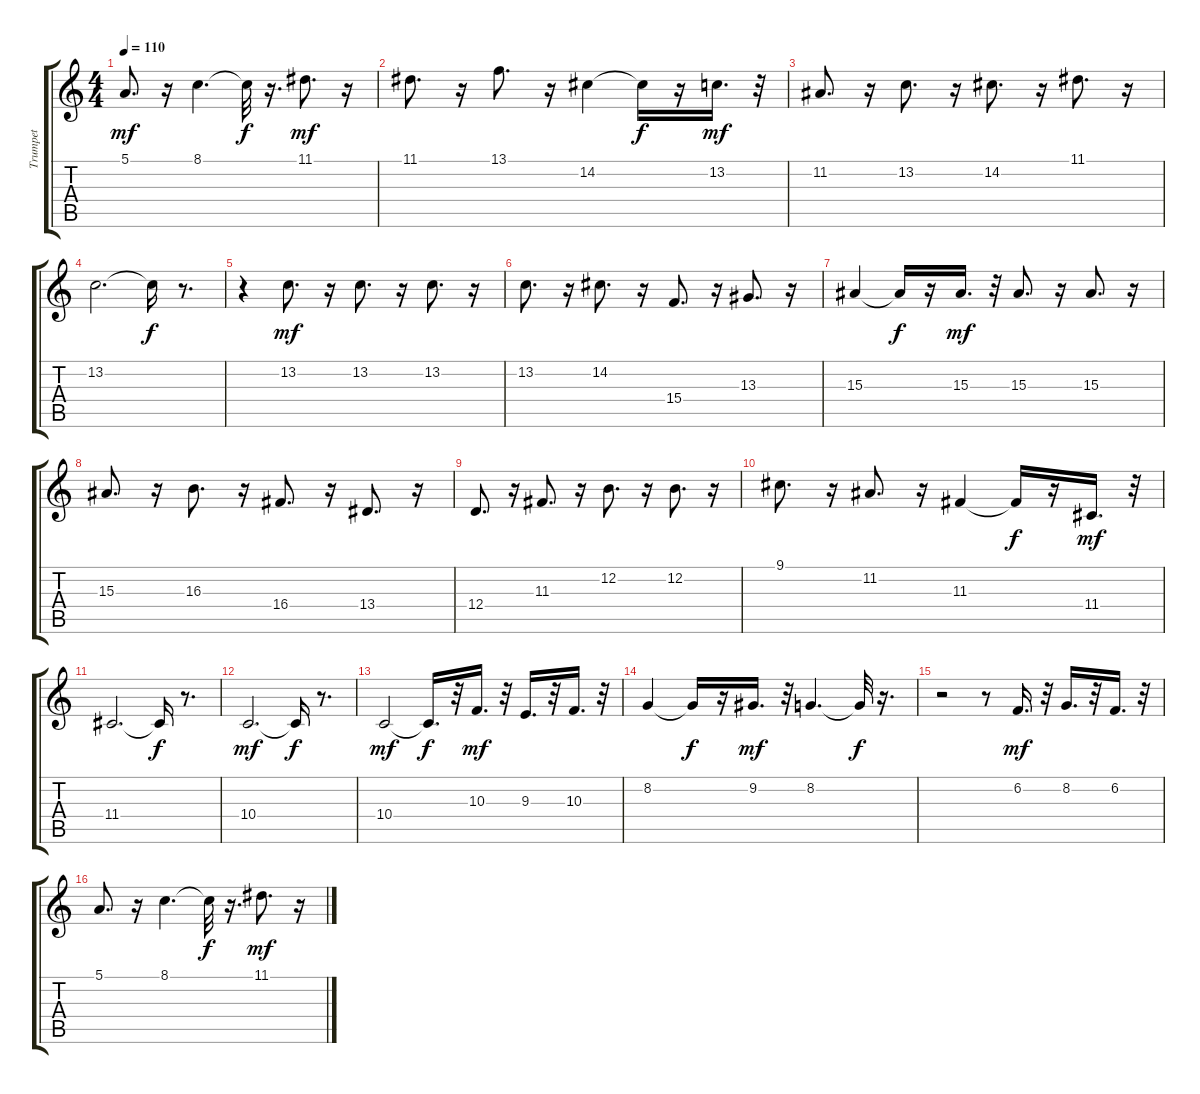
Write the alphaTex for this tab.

\track ("Trumpet" "Trumpet") {instrument trumpet}
\staff {score tabs}
\tuning (E4 B3 G3 D3 A2 E2) {hide}
\ts (4 4)
\tempo 110
\clef g2
\ks c
5.1.8{d dy mf} r.16 8.1.4{d} 8.1{t}.32{dy f} r.16{d} 11.1.8{d dy mf} r.16 |
11.1.8{d} r.16 13.1.8{d} r.16 14.2.4 14.2{t}.16{dy f} r.16 13.2.16{d dy mf} r.32 |
11.2.8{d} r.16 13.2.8{d} r.16 14.2.8{d} r.16 11.1.8{d} r.16 |
13.2.2{d} 13.2{t}.16{dy f} r.8{d} |
r.4 13.2.8{d dy mf} r.16 13.2.8{d} r.16 13.2.8{d} r.16 |
13.2.8{d} r.16 14.2.8{d} r.16 15.4.8{d} r.16 13.3.8{d} r.16 |
15.3.4 15.3{t}.16{dy f} r.16 15.3.16{d dy mf} r.32 15.3.8{d} r.16 15.3.8{d} r.16 |
15.3.8{d} r.16 16.3.8{d} r.16 16.4.8{d} r.16 13.4.8{d} r.16 |
12.4.8{d} r.16 11.3.8{d} r.16 12.2.8{d} r.16 12.2.8{d} r.16 |
9.1.8{d} r.16 11.2.8{d} r.16 11.3.4 11.3{t}.16{dy f} r.16 11.4.16{d dy mf} r.32 |
11.4.2{d} 11.4{t}.16{dy f} r.8{d} |
10.4.2{d dy mf} 10.4{t}.16{dy f} r.8{d} |
10.4.2{dy mf} 10.4{t}.16{d dy f} r.32 10.3.16{d dy mf} r.32 9.3.16{d} r.32 10.3.16{d} r.32 |
8.2.4 8.2{t}.16{dy f} r.16 9.2.16{d dy mf} r.32 8.2.4{d} 8.2{t}.32{dy f} r.16{d} |
r.2 r.8 6.2.16{d dy mf} r.32 8.2.16{d} r.32 6.2.16{d} r.32 |
5.1.8{d} r.16 8.1.4{d} 8.1{t}.32{dy f} r.16{d} 11.1.8{d dy mf} r.16
